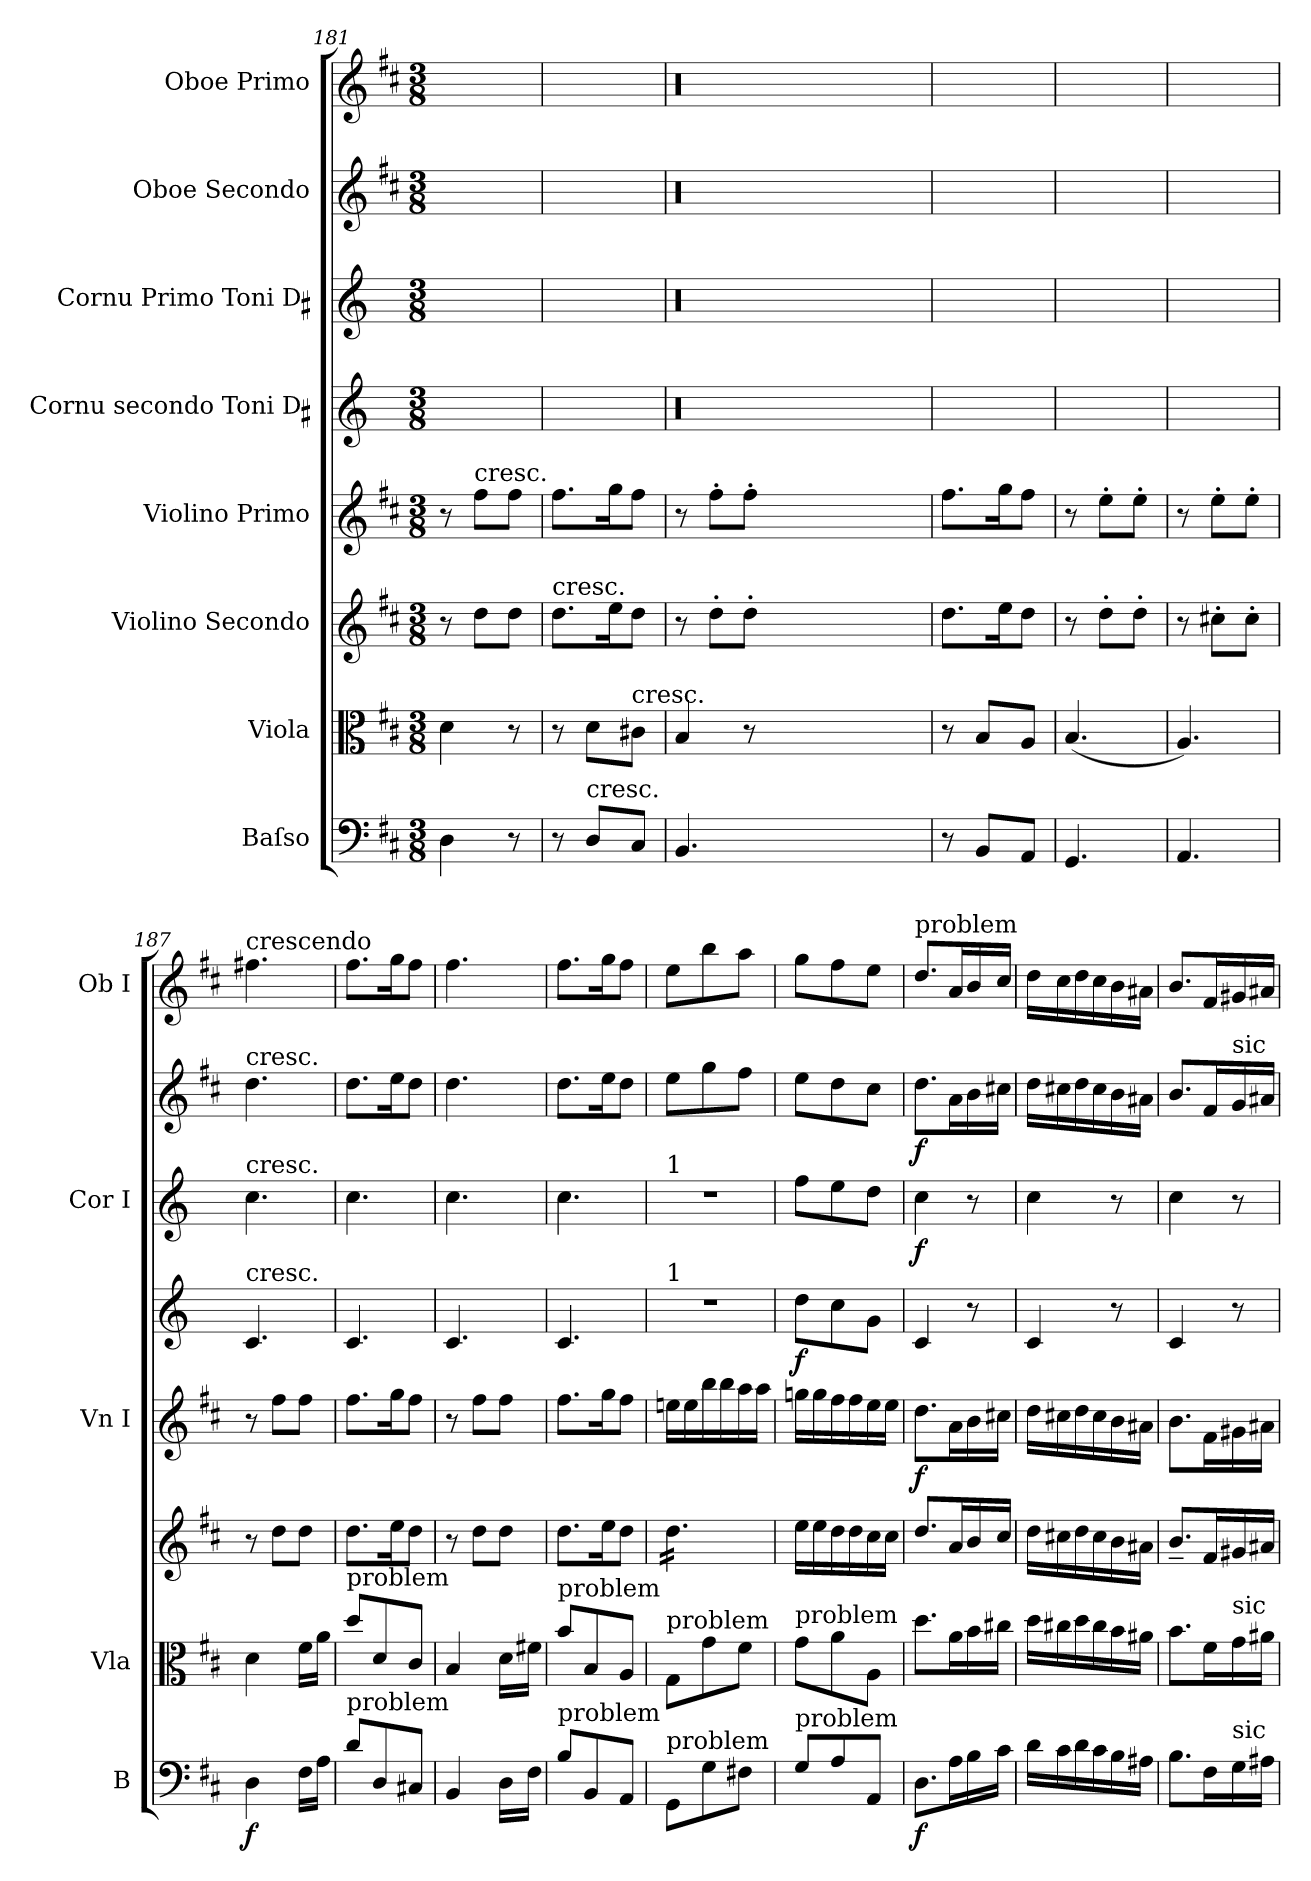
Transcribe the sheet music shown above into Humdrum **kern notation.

**kern	**dynam	**kern	**dynam	**kern	**dynam	**kern	**dynam	**kern	**dynam	**kern	**dynam	**kern	**dynam	**kern	**dynam
*part8	*part8	*part7	*part7	*part6	*part6	*part5	*part5	*part4	*part4	*part3	*part3	*part2	*part2	*part1	*part1
*staff8	*staff8	*staff7	*staff7	*staff6	*staff6	*staff5	*staff5	*staff4	*staff4	*staff3	*staff3	*staff2	*staff2	*staff1	*staff1
*I"Baſso	*	*I"Viola	*	*I"Violino Secondo	*	*I"Violino Primo	*	*I"Cornu secondo Toni D#	*	*I"Cornu Primo Toni D#	*	*I"Oboe Secondo	*	*I"Oboe Primo	*
*I'B	*	*I'Vla	*	*	*	*I'Vn I	*	*	*	*I'Cor I	*	*	*	*I'Ob I	*
*clefF4	*	*clefC3	*	*clefG2	*	*clefG2	*	*clefG2	*	*clefG2	*	*clefG2	*	*clefG2	*
*	*	*	*	*	*	*	*	*ITrd-1c-2	*	*ITrd-1c-2	*	*	*	*	*
*k[f#c#]	*	*k[f#c#]	*	*k[f#c#]	*	*k[f#c#]	*	*k[f#c#]	*	*k[f#c#]	*	*k[f#c#]	*	*k[f#c#]	*
*D:	*	*D:	*	*D:	*	*D:	*	*	*	*	*	*D:	*	*D:	*
*M3/8	*	*M3/8	*	*M3/8	*	*M3/8	*	*M3/8	*	*M3/8	*	*M3/8	*	*M3/8	*
=181	=181	=181	=181	=181	=181	=181	=181	=181	=181	=181	=181	=181	=181	=181	=181
4D\	.	4d\	.	8r	.	8r	.	4.ryy	.	4.ryy	.	4.ryy	.	4.ryy	.
!	!	!	!	!	!	!LO:TX:t=cresc.	!	!	!	!	!	!	!	!	!
.	.	.	.	8dd\L	.	8ff#\L	.	.	.	.	.	.	.	.	.
8r	.	8r	.	8dd\J	.	8ff#\J	.	.	.	.	.	.	.	.	.
=182	=182	=182	=182	=182	=182	=182	=182	=182	=182	=182	=182	=182	=182	=182	=182
!	!	!	!	!LO:TX:t=cresc.	!	!	!	!	!	!	!	!	!	!	!
8r	.	8r	.	8.dd\L	.	8.ff#\L	.	4.ryy	.	4.ryy	.	4.ryy	.	4.ryy	.
!LO:TX:t=cresc.	!	!	!	!	!	!	!	!	!	!	!	!	!	!	!
8D/L	.	8d\L	.	.	.	.	.	.	.	.	.	.	.	.	.
.	.	.	.	16ee\K	.	16gg\K	.	.	.	.	.	.	.	.	.
!	!	!LO:TX:t=cresc.	!	!	!	!	!	!	!	!	!	!	!	!	!
8C#/J	.	8c#X\J	.	8dd\J	.	8ff#\J	.	.	.	.	.	.	.	.	.
=183	=183	=183	=183	=183	=183	=183	=183	=183	=183	=183	=183	=183	=183	=183	=183
!	!	!	!	!	!	!	!	!LO:N:vis=00	!	!LO:N:vis=00	!	!LO:N:vis=00	!	!LO:N:vis=00	!
4.BB/	.	4B/	.	8r	.	8r	.	1.r	.	1.r	.	1.r	.	1.r	.
.	.	.	.	8dd'\L	.	8ff#'\L	.	.	.	.	.	.	.	.	.
.	.	8r	.	8dd'\J	.	8ff#'\J	.	.	.	.	.	.	.	.	.
1ryy	.	1ryy	.	1ryy	.	1ryy	.	.	.	.	.	.	.	.	.
8ryy	.	8ryy	.	8ryy	.	8ryy	.	.	.	.	.	.	.	.	.
=184	=184	=184	=184	=184	=184	=184	=184	=184	=184	=184	=184	=184	=184	=184	=184
8r	.	8r	.	8.dd\L	.	8.ff#\L	.	4.ryy	.	4.ryy	.	4.ryy	.	4.ryy	.
8BB/L	.	8B/L	.	.	.	.	.	.	.	.	.	.	.	.	.
.	.	.	.	16ee\K	.	16gg\K	.	.	.	.	.	.	.	.	.
8AA/J	.	8A/J	.	8dd\J	.	8ff#\J	.	.	.	.	.	.	.	.	.
=185	=185	=185	=185	=185	=185	=185	=185	=185	=185	=185	=185	=185	=185	=185	=185
4.GG/	.	(4.B/	.	8r	.	8r	.	4.ryy	.	4.ryy	.	4.ryy	.	4.ryy	.
.	.	.	.	8dd'\L	.	8ee'\L	.	.	.	.	.	.	.	.	.
.	.	.	.	8dd'\J	.	8ee'\J	.	.	.	.	.	.	.	.	.
=186	=186	=186	=186	=186	=186	=186	=186	=186	=186	=186	=186	=186	=186	=186	=186
4.AA/	.	4.A/)	.	8r	.	8r	.	4.ryy	.	4.ryy	.	4.ryy	.	4.ryy	.
.	.	.	.	8cc#X'\L	.	8ee'\L	.	.	.	.	.	.	.	.	.
.	.	.	.	8cc#'\J	.	8ee'\J	.	.	.	.	.	.	.	.	.
=187	=187	=187	=187	=187	=187	=187	=187	=187	=187	=187	=187	=187	=187	=187	=187
!	!	!	!	!	!	!	!	!	!	!	!	!	!	!LO:TX:t=crescendo	!
!	!	!	!	!	!	!	!	!	!	!	!	!LO:TX:t=cresc.	!	!	!
!	!	!	!	!	!	!	!	!	!	!LO:TX:t=cresc.	!	!	!	!	!
!	!	!	!	!	!	!	!	!LO:TX:t=cresc.	!	!	!	!	!	!	!
4D\	f	4d\	rinfor	8r	rinfor	8r	.	4.d/	.	4.dd\	.	4.dd\	.	4.ff#X\	.
.	.	.	.	8dd\L	.	8ff#\L	fortiſ	.	.	.	.	.	.	.	.
16F#\LL	.	16f#\LL	.	8dd\J	.	8ff#\J	.	.	.	.	.	.	.	.	.
16A\JJ	.	16a\JJ	.	.	.	.	.	.	.	.	.	.	.	.	.
=188	=188	=188	=188	=188	=188	=188	=188	=188	=188	=188	=188	=188	=188	=188	=188
!	!	!LO:TX:a:t=problem	!	!	!	!	!	!	!	!	!	!	!	!	!
!LO:TX:a:t=problem	!	!	!	!	!	!	!	!	!	!	!	!	!	!	!
8d\L	.	8dd\L	.	8.dd\L	.	8.ff#\L	.	4.d/	.	4.dd\	.	8.dd\L	.	8.ff#\L	.
8D/	.	8d/	.	.	.	.	.	.	.	.	.	.	.	.	.
.	.	.	.	16ee\K	.	16gg\K	.	.	.	.	.	16ee\K	.	16gg\K	.
8C#X/J	.	8c#/J	.	8dd\J	.	8ff#\J	.	.	.	.	.	8dd\J	.	8ff#\J	.
=189	=189	=189	=189	=189	=189	=189	=189	=189	=189	=189	=189	=189	=189	=189	=189
4BB/	.	4B/	.	8r	.	8r	.	4.d/	.	4.dd\	.	4.dd\	.	4.ff#\	.
.	.	.	.	8dd\L	.	8ff#\L	.	.	.	.	.	.	.	.	.
16D\LL	.	16d\LL	.	8dd\J	.	8ff#\J	.	.	.	.	.	.	.	.	.
16F#\JJ	.	16f#X\JJ	.	.	.	.	.	.	.	.	.	.	.	.	.
=190	=190	=190	=190	=190	=190	=190	=190	=190	=190	=190	=190	=190	=190	=190	=190
!	!	!LO:TX:a:t=problem	!	!	!	!	!	!	!	!	!	!	!	!	!
!LO:TX:a:t=problem	!	!	!	!	!	!	!	!	!	!	!	!	!	!	!
8B\L	.	8b\L	.	8.dd\L	.	8.ff#\L	.	4.d/	.	4.dd\	.	8.dd\L	.	8.ff#\L	.
8BB/	.	8B/	.	.	.	.	.	.	.	.	.	.	.	.	.
.	.	.	.	16ee\K	.	16gg\K	.	.	.	.	.	16ee\K	.	16gg\K	.
8AA/J	.	8A/J	.	8dd\J	.	8ff#\J	.	.	.	.	.	8dd\J	.	8ff#\J	.
=191	=191	=191	=191	=191	=191	=191	=191	=191	=191	=191	=191	=191	=191	=191	=191
!	!	!	!	!	!	!	!	!	!	!LO:TX:a:t=1	!	!	!	!	!
!	!	!	!	!	!	!	!	!LO:TX:a:t=1	!	!	!	!	!	!	!
!	!	!LO:TX:a:t=problem	!	!	!	!	!	!	!	!	!	!	!	!	!
!LO:TX:a:t=problem	!	!	!	!	!	!	!	!	!	!	!	!	!	!	!
*	*	*	*	*tremolo	*	*	*	*	*	*	*	*	*	*	*
8GG/L	.	8G/L	.	16dd\LL	.	16een\LL	.	4.r	.	4.r	.	8ee\L	.	8ee\L	.
.	.	.	.	16dd\	.	16ee\	.	.	.	.	.	.	.	.	.
8G\	.	8g\	.	16dd\	.	16bb\	.	.	.	.	.	8gg\	.	8bb\	.
.	.	.	.	16dd\	.	16bb\	.	.	.	.	.	.	.	.	.
8F#X\J	.	8f#\J	.	16dd\	.	16aa\	.	.	.	.	.	8ff#\J	.	8aa\J	.
.	.	.	.	16dd\JJ	.	16aa\JJ	.	.	.	.	.	.	.	.	.
*	*	*	*	*Xtremolo	*	*	*	*	*	*	*	*	*	*	*
=192	=192	=192	=192	=192	=192	=192	=192	=192	=192	=192	=192	=192	=192	=192	=192
!	!	!LO:TX:a:t=problem	!	!	!	!	!	!	!	!	!	!	!	!	!
!LO:TX:a:t=problem	!	!	!	!	!	!	!	!	!	!	!	!	!	!	!
8G/L	.	8g\L	.	16ee\LL	.	16ggn\LL	.	8ee\L	f	8gg\L	.	8ee\L	.	8gg\L	.
.	.	.	.	16ee\	.	16gg\	.	.	.	.	.	.	.	.	.
8A/	.	8a\	.	16dd\	.	16ff#\	.	8dd\	.	8ff#\	.	8dd\	.	8ff#\	.
.	.	.	.	16dd\	.	16ff#\	.	.	.	.	.	.	.	.	.
8AA\J	.	8A/J	.	16cc#\	.	16ee\	.	8a\J	.	8ee\J	.	8cc#\J	.	8ee\J	.
.	.	.	.	16cc#\JJ	.	16ee\JJ	.	.	.	.	.	.	.	.	.
=193	=193	=193	=193	=193	=193	=193	=193	=193	=193	=193	=193	=193	=193	=193	=193
!	!	!	!	!	!	!	!	!	!	!	!	!	!	!LO:TX:a:t=problem	!
8.D\L	f	8.dd\L	fortiſ	8.dd/L	fortiſ	8.dd\L	f	4d/	.	4dd\	f	8.dd\L	f	8.dd\L	fortiſsimo
16A\L	.	16a\L	.	16a/L	.	16a\L	.	.	.	.	.	16a\L	.	16a/L	.
16B\	.	16b\	.	16b/	.	16b\	.	8r	.	8r	.	16b\	.	16b/	.
16c#\JJ	.	16cc#X\JJ	.	16cc#/JJ	.	16cc#X\JJ	.	.	.	.	.	16cc#X\JJ	.	16cc#/JJ	.
=194	=194	=194	=194	=194	=194	=194	=194	=194	=194	=194	=194	=194	=194	=194	=194
16d\LL	.	16dd\LL	.	16dd\LL	.	16dd\LL	.	4d/	.	4dd\	.	16dd\LL	.	16dd\LL	.
16c#\	.	16cc#X\	.	16cc#X\	.	16cc#X\	.	.	.	.	.	16cc#X\	.	16cc#\	.
16d\	.	16dd\	.	16dd\	.	16dd\	.	.	.	.	.	16dd\	.	16dd\	.
16c#\	.	16cc#\	.	16cc#\	.	16cc#\	.	.	.	.	.	16cc#\	.	16cc#\	.
16B\	.	16b\	.	16b\	.	16b\	.	8r	.	8r	.	16b\	.	16b\	.
16A#X\JJ	.	16a#X\JJ	.	16a#X\JJ	.	16a#X\JJ	.	.	.	.	.	16a#X\JJ	.	16a#X\JJ	.
=195	=195	=195	=195	=195	=195	=195	=195	=195	=195	=195	=195	=195	=195	=195	=195
8.B\L	.	8.b\L	.	8.b~/L	.	8.b\L	.	4d/	.	4dd\	.	8.b/L	.	8.b/L	.
16F#\L	.	16f#\L	.	16f#/L	.	16f#\L	.	.	.	.	.	16f#/L	.	16f#/L	.
!	!	!	!	!	!	!	!	!	!	!	!	!LO:TX:a:t=sic	!	!	!
!	!	!LO:TX:a:t=sic	!	!	!	!	!	!	!	!	!	!	!	!	!
!LO:TX:a:t=sic	!	!	!	!	!	!	!	!	!	!	!	!	!	!	!
16G\	.	16g\	.	16g#X/	.	16g#X\	.	8r	.	8r	.	16g/	.	16g#X/	.
16A#X\JJ	.	16a#X\JJ	.	16a#X/JJ	.	16a#X\JJ	.	.	.	.	.	16a#X/JJ	.	16a#X/JJ	.
=	=	=	=	=	=	=	=	=	=	=	=	=	=	=	=
*-	*-	*-	*-	*-	*-	*-	*-	*-	*-	*-	*-	*-	*-	*-	*-
